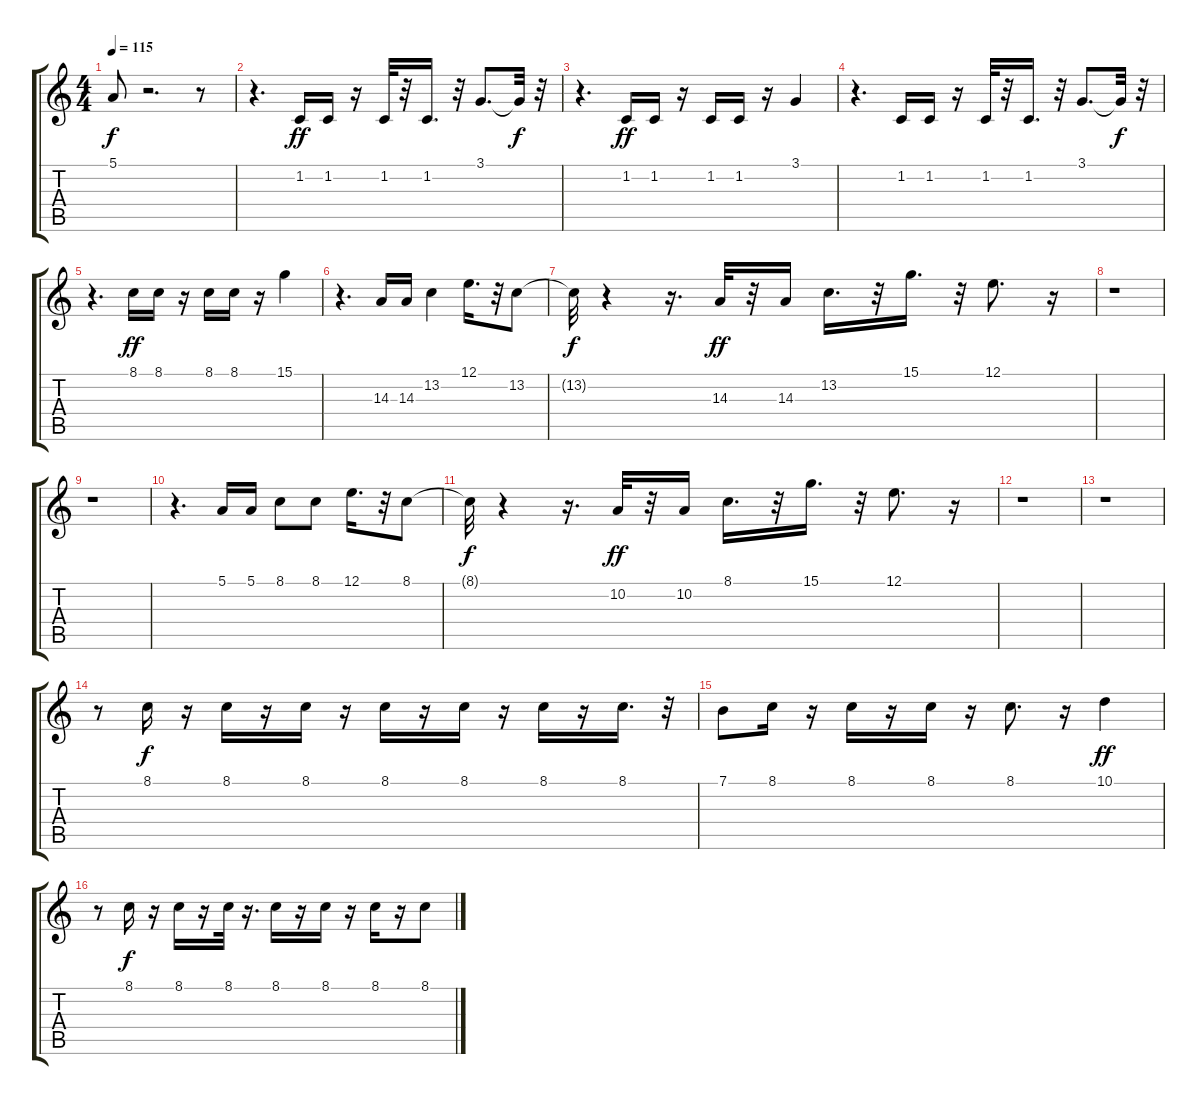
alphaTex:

\track "" {instrument vibraphone}
\staff {score tabs}
\tuning (E4 B3 G3 D3 A2 E2) {hide}
\ts (4 4)
\tempo 115
\clef g2
\ks c
5.1{t}.8{dy f} r.2{d} r.8 |
r.4{d} 1.2.16{dy ff} 1.2.16 r.16 1.2.32 r.32 1.2.16{d} r.32 3.1.8{d} 3.1{t}.32{dy f} r.32 |
r.4{d} 1.2.16{dy ff} 1.2.16 r.16 1.2.16 1.2.16 r.16 3.1.4 |
r.4{d} 1.2.16 1.2.16 r.16 1.2.32 r.32 1.2.16{d} r.32 3.1.8{d} 3.1{t}.32{dy f} r.32 |
r.4{d} 8.1.16{dy ff} 8.1.16 r.16 8.1.16 8.1.16 r.16 15.1.4 |
r.4{d} 14.3.16 14.3.16 13.2.4 12.1.16{d} r.32 13.2.8 |
13.2{t}.32{dy f} r.4 r.16{d} 14.3.32{dy ff} r.32 14.3.16 13.2.16{d} r.32 15.1.16{d} r.32 12.1.8{d} r.16 |
r.1 |
r.1 |
r.4{d} 5.1.16 5.1.16 8.1.8 8.1.8 12.1.16{d} r.32 8.1.8 |
8.1{t}.32{dy f} r.4 r.16{d} 10.2.32{dy ff} r.32 10.2.16 8.1.16{d} r.32 15.1.16{d} r.32 12.1.8{d} r.16 |
r.1 |
r.1 |
r.8 8.1.16{dy f} r.16 8.1.16 r.16 8.1.16 r.16 8.1.16 r.16 8.1.16 r.16 8.1.16 r.16 8.1.16{d} r.32 |
7.1.8 8.1.16 r.16 8.1.16 r.16 8.1.16 r.16 8.1.8{d} r.16 10.1.4{dy ff} |
r.8 8.1.16{dy f} r.16 8.1.16 r.16 8.1.32 r.16{d} 8.1.16 r.16 8.1.16 r.16 8.1.16 r.16 8.1.8
